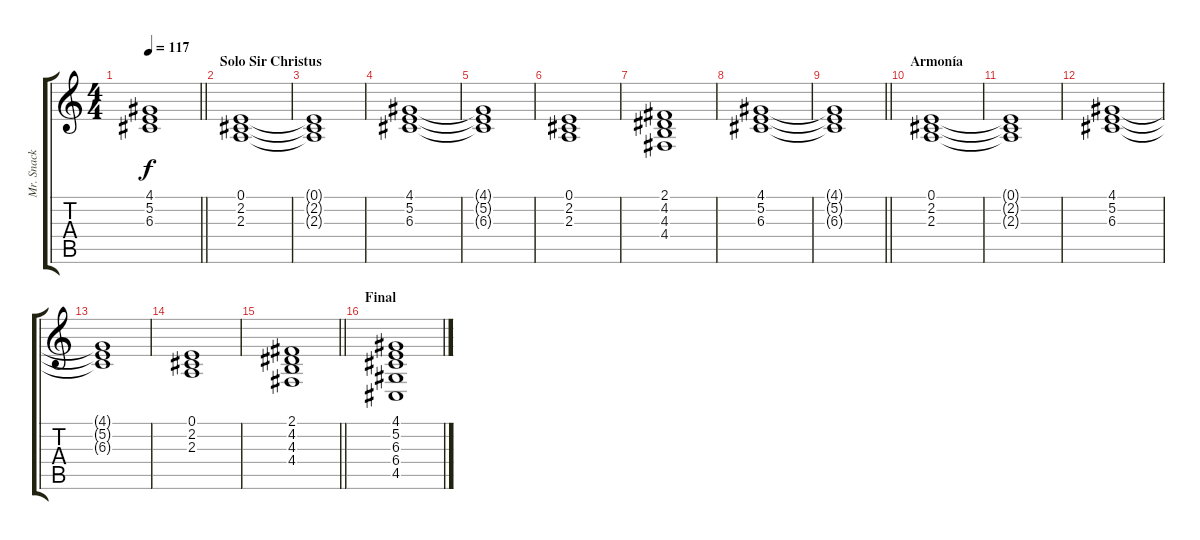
\track ("Mr. Snack" "Mr. Snack") {instrument pad1newage}
\staff {score tabs}
\tuning (E4 B3 G3 D3 A2 E2) {hide}
\ts (4 4)
\tempo 117
\clef g2
\barLineRight lightlight
\ks c
(4.1{t} 5.2{t} 6.3{t}).1{dy f} |
\section ("" "Solo Sir Christus")
(0.1 2.2 2.3).1 |
(0.1{t} 2.2{t} 2.3{t}).1 |
(4.1 5.2 6.3).1 |
(4.1{t} 5.2{t} 6.3{t}).1 |
(0.1 2.2 2.3).1 |
(2.1 4.2 4.3 4.4).1 |
(4.1 5.2 6.3).1 |
\barLineRight lightlight
(4.1{t} 5.2{t} 6.3{t}).1 |
\section ("" "Armonía")
(0.1 2.2 2.3).1 |
(0.1{t} 2.2{t} 2.3{t}).1 |
(4.1 5.2 6.3).1 |
(4.1{t} 5.2{t} 6.3{t}).1 |
(0.1 2.2 2.3).1 |
\barLineRight lightlight
(2.1 4.2 4.3 4.4).1 |
\section ("" "Final")
(4.1 5.2 6.3 6.4 4.5).1
